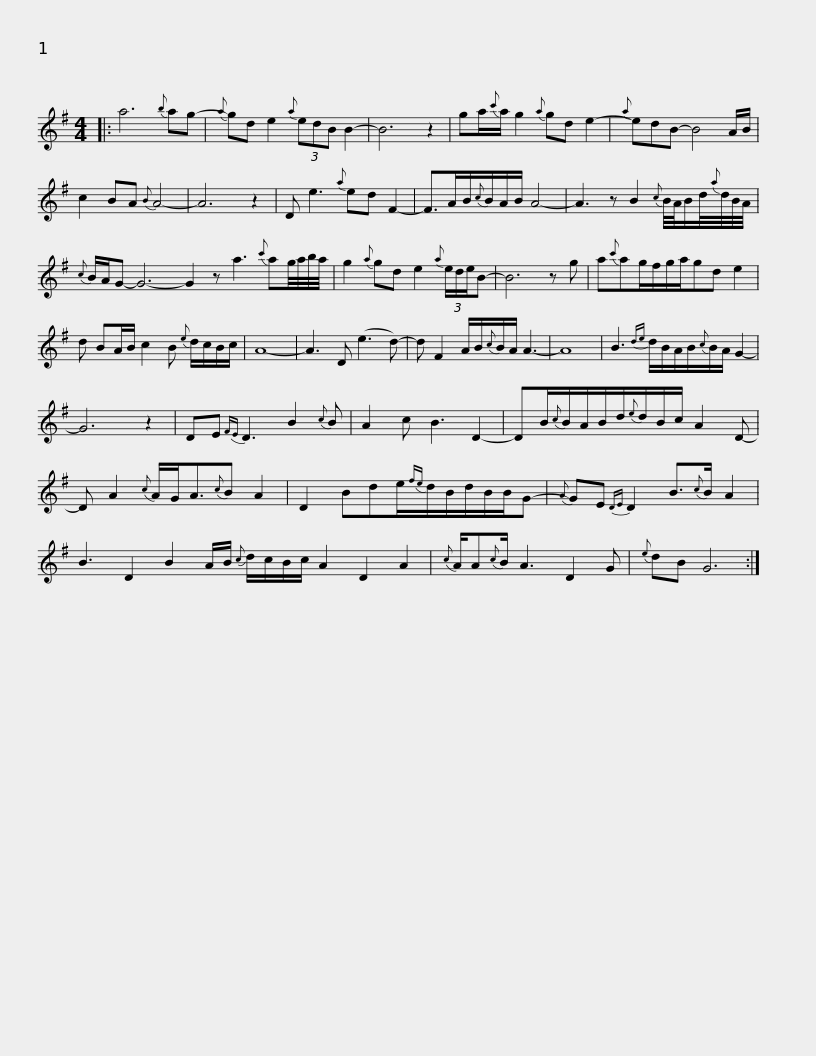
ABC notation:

X:1
L:1/8
M:4/4
I:linebreak $
K:G
V:1 treble
V:1
|: a6{b} ag- |{a} gd e2{a} (3edB B2- | B6 z2 | ga/{c'}a/ g2{a} gd e2- |{a} edB- B4 A/B/ | %5
 c2 BA{B} A4- | A6 z2 |$ D e3{a} ed F2- | F>AB/{c}B/A/B/ A4- | A3 z B2{c} B/4A/4B/d/4{a}d/4B/4A/4 | %10
{c} B/A/G- G6- G2 z a3{c'} ag/4a/4b/4a/4 |$ g2{a} gd e2{a} (3e/d/e/B- | B6 z g | a{c'}ag/f/g/a/gd e2 | d BA/B/ c2 B{e} d/c/B/c/ | %15
 A8- | A3 D (e3 d-) |$ d F2 A/B/{c}B/A/ A3- | A8 | B3{de} d/B/A/B/{c}B/A/ G2- | %20
 G6 z2 | DE{FE} D3 B2{c} B | A2 c B3 D2- |$ DB/{c}B/A/B/d/{e}d/B/c/ A2 D- | D A2{c} A/G<A{c}B A2 | %25
 D2 Bde/{fe}d/B/d/B/B/G- |{A} GE{DE} D2 B3/2{c}B/ A2 |$ B3 D2 B2 A/B/{c} d/c/B/c/ A2 D2 A2 |{c} A/A{c}B/ A3 D2 G |{e} dB G6 :| %30
